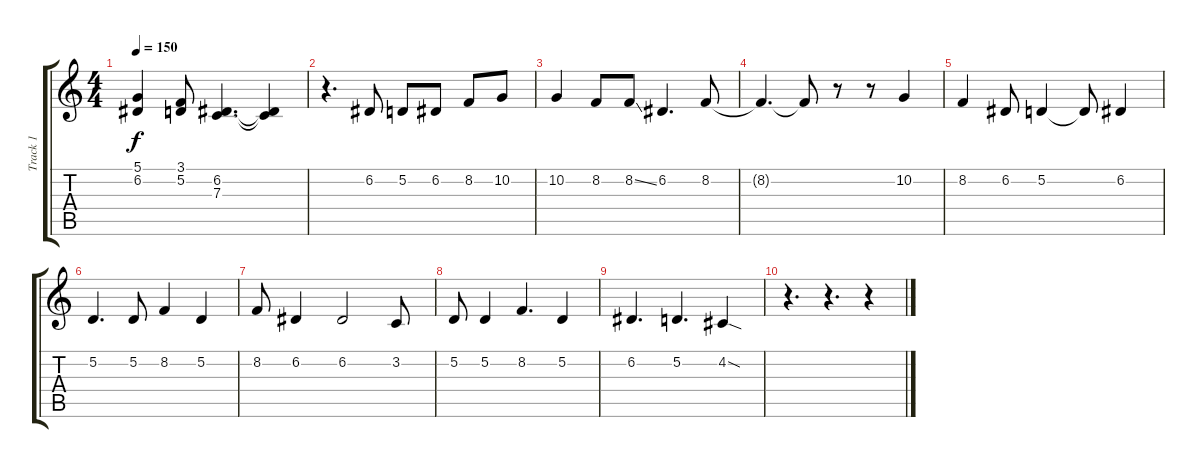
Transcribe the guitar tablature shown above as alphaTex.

\track ("Track 1" "Track 1") {instrument altosax}
\staff {score tabs}
\tuning (D4 A3 F3 C3 G2 D2) {hide}
\ts (4 4)
\tempo 150
\clef g2
\ks c
(5.1 6.2).4{dy f} (3.1 5.2).8 (6.2 7.3).4{d} (6.2{t} 7.3{t}).4 |
r.4{d} 6.2.8 5.2.8 6.2.8 8.2.8 10.2.8 |
10.2.4 8.2.8 8.2{ss}.8 6.2.4{d} 8.2.8 |
8.2{t}.4{d} 8.2{t}.8 r.8 r.8 10.2.4 |
8.2.4 6.2.8 5.2.4 5.2{t}.8 6.2.4 |
5.2.4{d} 5.2.8 8.2.4 5.2.4 |
8.2.8 6.2.4 6.2.2 3.2.8 |
5.2.8 5.2.4 8.2.4{d} 5.2.4 |
6.2.4{d} 5.2.4{d} 4.2{sod}.4 |
r.4{d} r.4{d} r.4
